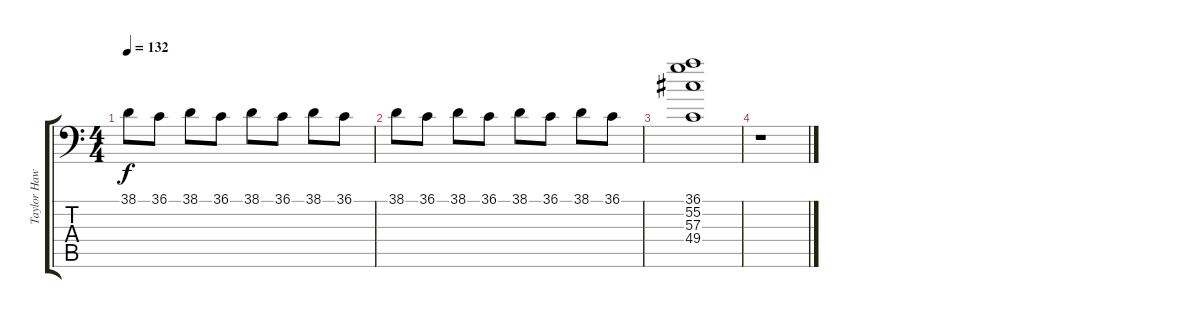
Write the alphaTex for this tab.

\track ("Taylor Hawkins (Drums)" "Taylor Haw") {instrument acousticgrandpiano}
\staff {score tabs}
\tuning (C-1 C-1 C-1 C-1 C-1 C-1) {hide}
\ts (4 4)
\tempo 132
\clef f4
\ks c
38.1.8{dy f} 36.1.8 38.1.8 36.1.8 38.1.8 36.1.8 38.1.8 36.1.8 |
38.1.8 36.1.8 38.1.8 36.1.8 38.1.8 36.1.8 38.1.8 36.1.8 |
(36.1 55.2 57.3 49.4).1 |
r.1
